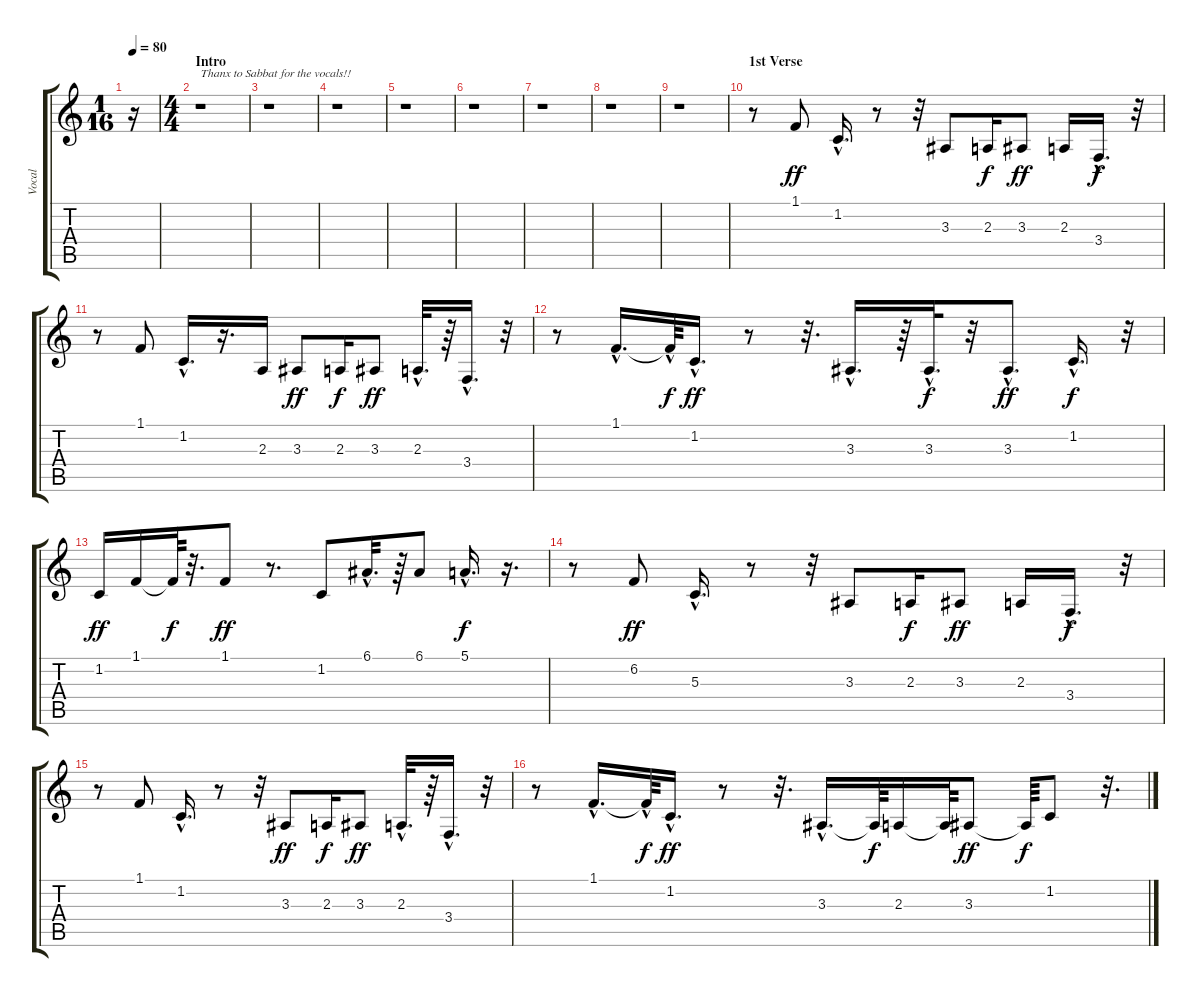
\track ("Vocal" "Vocal") {instrument tenorsax}
\staff {score tabs}
\tuning (E4 B3 G3 D3 A2 E2) {hide}
\ts (1 16)
\tempo 80
\clef g2
\ks c
r.16{dy ff instrument tenorsax} |
\ts (4 4)
\section ("" "Intro")
r.1{txt "Thanx to Sabbat for the vocals!!"} |
r.1 |
r.1 |
r.1 |
r.1 |
r.1 |
r.1 |
r.1 |
\section ("" "1st Verse")
r.8 1.1.8 1.2{hac}.16{d} r.8 r.32 3.3.8 2.3.16{dy f} 3.3.8{dy ff} 2.3.16 3.4{hac}.16{d dy f} r.32 |
r.8 1.1.8 1.2{hac}.16{d} r.16{d} 2.3.16 3.3.8{dy ff} 2.3.16{dy f} 3.3.8{dy ff} 2.3{hac}.32{d} r.64 3.4{hac}.16{d} r.32 |
r.8 1.1{hac}.16{d} 1.1{hac t}.64{dy f} 1.2{hac}.16{d dy ff} r.8 r.32{d} 3.3{hac}.16{d} r.64 3.3{hac}.32{d dy f} r.32 3.3{hac}.8{d dy ff} 1.2{hac}.16{d dy f} r.32 |
1.2.16{dy ff} 1.1.16 1.1{t}.64{dy f} r.32{d} 1.1.8{dy ff} r.8{d} 1.2.8 6.1{hac}.32{d} r.64 6.1.8 5.1{hac}.16{d dy f} r.16{d} |
r.8 6.2.8{dy ff} 5.3{hac}.16{d} r.8 r.32 3.3.8 2.3.16{dy f} 3.3.8{dy ff} 2.3.16 3.4{hac}.16{d dy f} r.32 |
r.8 1.1.8 1.2{hac}.16{d} r.8 r.32 3.3.8{dy ff} 2.3.16{dy f} 3.3.8{dy ff} 2.3{hac}.32{d} r.64 3.4{hac}.16{d} r.32 |
r.8 1.1{hac}.16{d} 1.1{hac t}.64{dy f} 1.2{hac}.16{d dy ff} r.8 r.32{d} 3.3{hac}.16{d} 3.3{t}.64{dy f} 2.3.16 2.3{t}.64 3.3.8{dy ff} 3.3{t}.64{dy f} 1.2.8 r.32{d}
